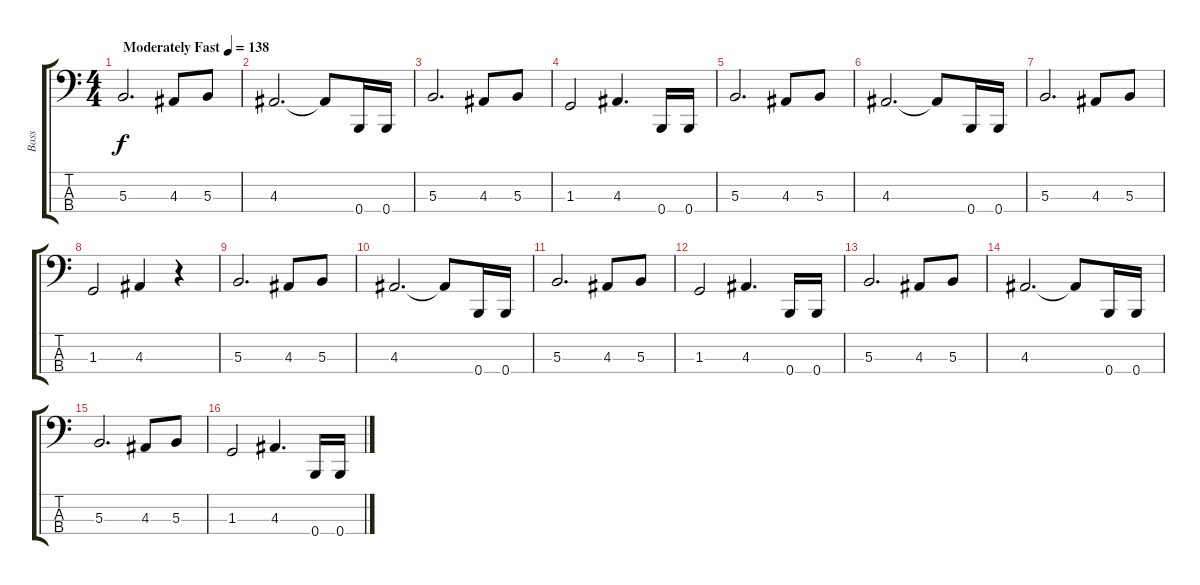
\track ("Bass" "Bass") {instrument electricbasspick}
\staff {score tabs}
\tuning (E2 B1 Gb1 B0) {hide}
\ts (4 4)
\tempo (138 "Moderately Fast")
\clef f4
\ks c
5.3.2{d dy f instrument electricbasspick} 4.3.8 5.3.8 |
4.3.2{d} 4.3{t}.8 0.4.16 0.4.16 |
5.3.2{d} 4.3.8 5.3.8 |
1.3.2 4.3.4{d} 0.4.16 0.4.16 |
5.3.2{d} 4.3.8 5.3.8 |
4.3.2{d} 4.3{t}.8 0.4.16 0.4.16 |
5.3.2{d} 4.3.8 5.3.8 |
1.3.2 4.3.4 r.4 |
5.3.2{d} 4.3.8 5.3.8 |
4.3.2{d} 4.3{t}.8 0.4.16 0.4.16 |
5.3.2{d} 4.3.8 5.3.8 |
1.3.2 4.3.4{d} 0.4.16 0.4.16 |
5.3.2{d} 4.3.8 5.3.8 |
4.3.2{d} 4.3{t}.8 0.4.16 0.4.16 |
5.3.2{d} 4.3.8 5.3.8 |
1.3.2 4.3.4{d} 0.4.16 0.4.16
